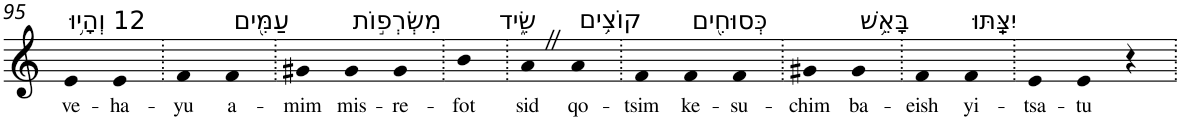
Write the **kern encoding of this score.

**kern	**text
*part1	*part1
*staff1	*staff1
*I"Piano	*
*I'Pno	*
!!LO:PB:g=z
*clefG2	*
*k[]	*
=95	=95
!LO:TX:a:t=12 וְהָי֥וּ	!
!	!LO:LY:b
4e	ve-
!	!LO:LY:b
4e	-ha-
=96.	=96.
!	!LO:LY:b
4f	-yu
!LO:TX:a:t=עַמִּ֖ים	!
!	!LO:LY:b
4f	a-
=97.	=97.
!	!LO:LY:b
4g#X	-mim
!LO:TX:a:t=מִשְׂרְפ֣וֹת	!
!	!LO:LY:b
4g#	mis-
!	!LO:LY:b
4g#	-re-
=98.	=98.
!	!LO:LY:b
4b	-fot
=99.	=99.
!LO:TX:a:t=שִׂ֑יד	!
!	!LO:LY:b
4aZ	sid
!LO:TX:a:t=קוֹצִ֥ים	!
!	!LO:LY:b
4a	qo-
=100.	=100.
!	!LO:LY:b
4f	-tsim
!LO:TX:a:t=כְּסוּחִ֖ים	!
!	!LO:LY:b
4f	ke-
!	!LO:LY:b
4f	-su-
=101.	=101.
!	!LO:LY:b
4g#X	-chim
!LO:TX:a:t=בָּאֵ֥שׁ	!
!	!LO:LY:b
4g#	ba-
=102.	=102.
!	!LO:LY:b
4f	-eish
!LO:TX:a:t=יִצַּֽתּוּ	!
!	!LO:LY:b
4f	yi-
=103.	=103.
!	!LO:LY:b
4e	-tsa-
!	!LO:LY:b
4e	-tu
4r	.
=.	=.
*-	*-
